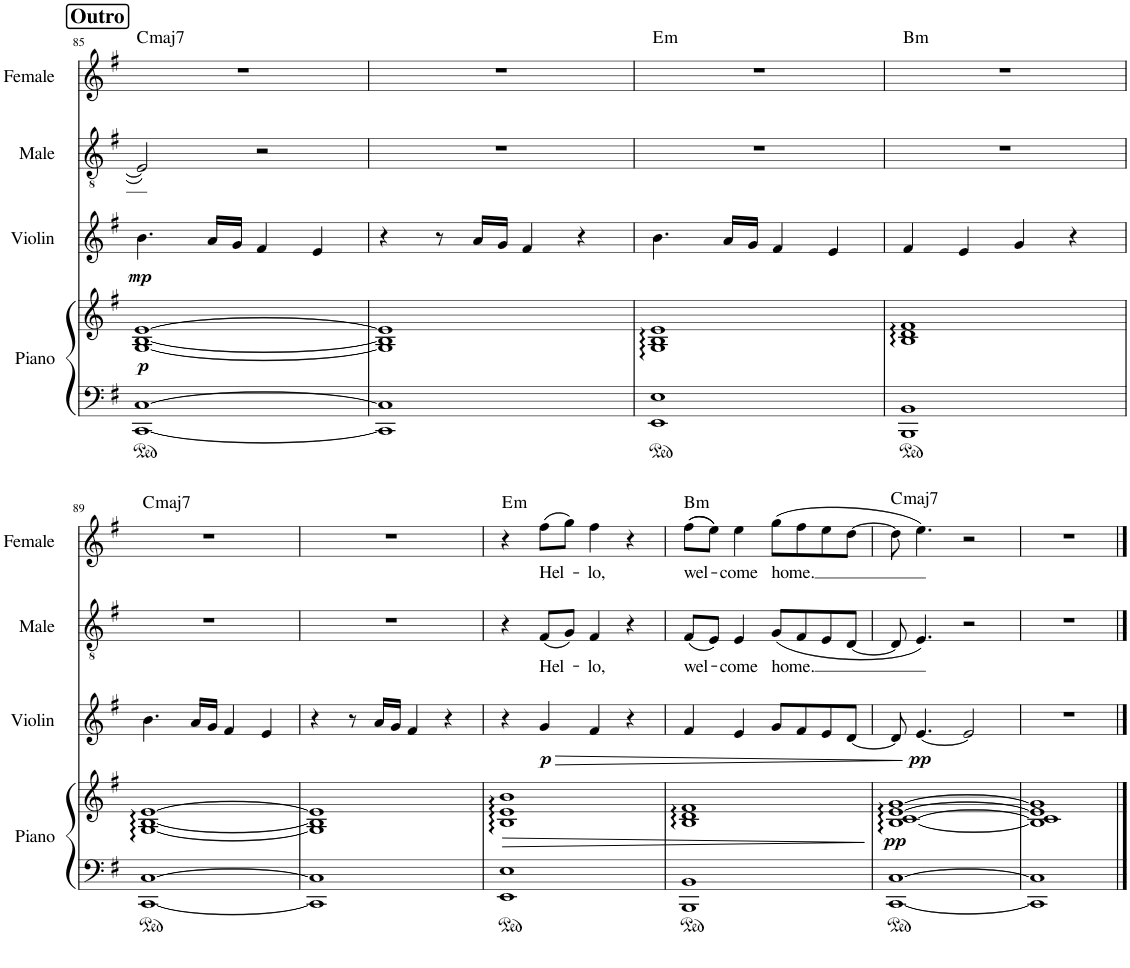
**kern	**kern	**dynam	**kern	**dynam	**kern	**text	**kern	**text	**harte
*part4	*part4	*part4	*part3	*part3	*part2	*part2	*part1	*part1	*part1
*staff5	*staff4	*staff4/5	*staff3	*staff3	*staff2	*staff2	*staff1	*staff1	*
*I"Piano	*	*	*I"Violin	*	*I"Male Vocals	*	*I"Female Vocals	*	*
*I'Piano	*	*	*I'Violin	*	*I'Male	*	*I'Female	*	*
!!LO:PB:g=z
*clefF4	*clefG2	*	*clefG2	*	*clefGv2	*	*clefG2	*	*
*k[f#]	*k[f#]	*	*k[f#]	*	*k[f#]	*	*k[f#]	*	*
*M4/4	*M4/4	*	*M4/4	*	*M4/4	*	*M4/4	*	*
!!LO:REH:place=s1:a:B:cj:fs=14:t=Outro
=85	=85	=85	=85	=85	=85	=85	=85	=85	=85
!	!	!LO:DY:a=2	!	!LO:DY:b	!	!	!	!	!LO:H:kt=maj7
[1CC [1C	[1G [1B [1e	p	4.b\	mp	2E/]	.	1r	.	C:maj7
.	.	.	16a/LL	.	.	.	.	.	.
.	.	.	16g/JJ	.	.	.	.	.	.
.	.	.	4f#/	.	2r	.	.	.	.
.	.	.	4e/	.	.	.	.	.	.
=86	=86	=86	=86	=86	=86	=86	=86	=86	=86
1CC] 1C]	1G] 1B] 1e]	.	4r	.	1r	.	1r	.	.
.	.	.	8r	.	.	.	.	.	.
.	.	.	16a/LL	.	.	.	.	.	.
.	.	.	16g/JJ	.	.	.	.	.	.
.	.	.	4f#/	.	.	.	.	.	.
.	.	.	4r	.	.	.	.	.	.
=87	=87	=87	=87	=87	=87	=87	=87	=87	=87
!	!	!	!	!	!	!	!	!	!LO:H:kt=m
1EE 1E	1G 1B 1e	.	4.b\	.	1r	.	1r	.	E:min
.	.	.	16a/LL	.	.	.	.	.	.
.	.	.	16g/JJ	.	.	.	.	.	.
.	.	.	4f#/	.	.	.	.	.	.
.	.	.	4e/	.	.	.	.	.	.
=88	=88	=88	=88	=88	=88	=88	=88	=88	=88
!	!	!	!	!	!	!	!	!	!LO:H:kt=m
1BBB 1BB	1B 1d 1f#	.	4f#/	.	1r	.	1r	.	B:min
.	.	.	4e/	.	.	.	.	.	.
.	.	.	4g/	.	.	.	.	.	.
.	.	.	4r	.	.	.	.	.	.
!!LO:LB:g=z
=89	=89	=89	=89	=89	=89	=89	=89	=89	=89
!	!	!	!	!	!	!	!	!	!LO:H:kt=maj7
[1CC [1C	[1G [1B [1e	.	4.b\	.	1r	.	1r	.	C:maj7
.	.	.	16a/LL	.	.	.	.	.	.
.	.	.	16g/JJ	.	.	.	.	.	.
.	.	.	4f#/	.	.	.	.	.	.
.	.	.	4e/	.	.	.	.	.	.
=90	=90	=90	=90	=90	=90	=90	=90	=90	=90
1CC] 1C]	1G] 1B] 1e]	.	4r	.	1r	.	1r	.	.
.	.	.	8r	.	.	.	.	.	.
.	.	.	16a/LL	.	.	.	.	.	.
.	.	.	16g/JJ	.	.	.	.	.	.
.	.	.	4f#/	.	.	.	.	.	.
.	.	.	4r	.	.	.	.	.	.
=91	=91	=91	=91	=91	=91	=91	=91	=91	=91
!	!	!LO:HP:b	!	!	!	!	!	!	!LO:H:kt=m
1EE 1E	1B 1e 1b	>	4r	.	4r	.	4r	.	E:min
!	!	!	!	!LO:HP:b	!	!LO:LY:b	!	!LO:LY:b	!
!	!	!	!	!LO:DY:n=1:b	!	!	!	!	!
.	.	.	4g/	> p	(8F#/L	Hel-	(8ff#\L	Hel-	.
.	.	.	.	.	8G/J)	.	8gg\J)	.	.
!	!	!	!	!	!	!LO:LY:b	!	!LO:LY:b	!
.	.	.	4f#/	.	4F#/	-lo,	4ff#\	-lo,	.
.	.	.	4r	.	4r	.	4r	.	.
=92	=92	=92	=92	=92	=92	=92	=92	=92	=92
!	!	!	!	!	!	!LO:LY:b	!	!LO:LY:b	!LO:H:kt=m
1BBB 1BB	1B 1d 1f#	.	4f#/	.	(8F#/L	wel-	((8ff#\L	wel-	B:min
.	.	.	.	.	8E/J)	.	8ee\J))	.	.
!	!	!	!	!	!	!LO:LY:b	!	!LO:LY:b	!
.	.	.	4e/	.	4E/	-come	4ee\	-come	.
!	!	!	!	!	!	!LO:LY:b	!	!LO:LY:b	!
.	.	.	8g/L	.	(8G/L	home.	(8gg\L	home.	.
.	.	.	8f#/	.	8F#/	.	8ff#\	.	.
.	.	.	8e/	.	8E/	.	8ee\	.	.
.	.	.	[8d/J	.	[8D/J	.	[8dd\J	.	.
.	.	]	.	.	.	.	.	.	.
=93	=93	=93	=93	=93	=93	=93	=93	=93	=93
!	!	!LO:DY:b	!	!	!	!	!	!	!LO:H:kt=maj7
[1CC [1C	[1B [1c [1e [1g	pp	8d/]	.	8D/]	.	8dd\]	.	C:maj7
!	!	!	!	!LO:DY:n=1:b	!	!	!	!	!
.	.	.	[4.e/	] pp	4.E/)	.	4.ee\)	.	.
.	.	.	2e/]	.	2r	.	2r	.	.
=94	=94	=94	=94	=94	=94	=94	=94	=94	=94
1CC] 1C]	1B] 1c] 1e] 1g]	.	1r	.	1r	.	1r	.	.
==	==	==	==	==	==	==	==	==	==
*-	*-	*-	*-	*-	*-	*-	*-	*-	*-
